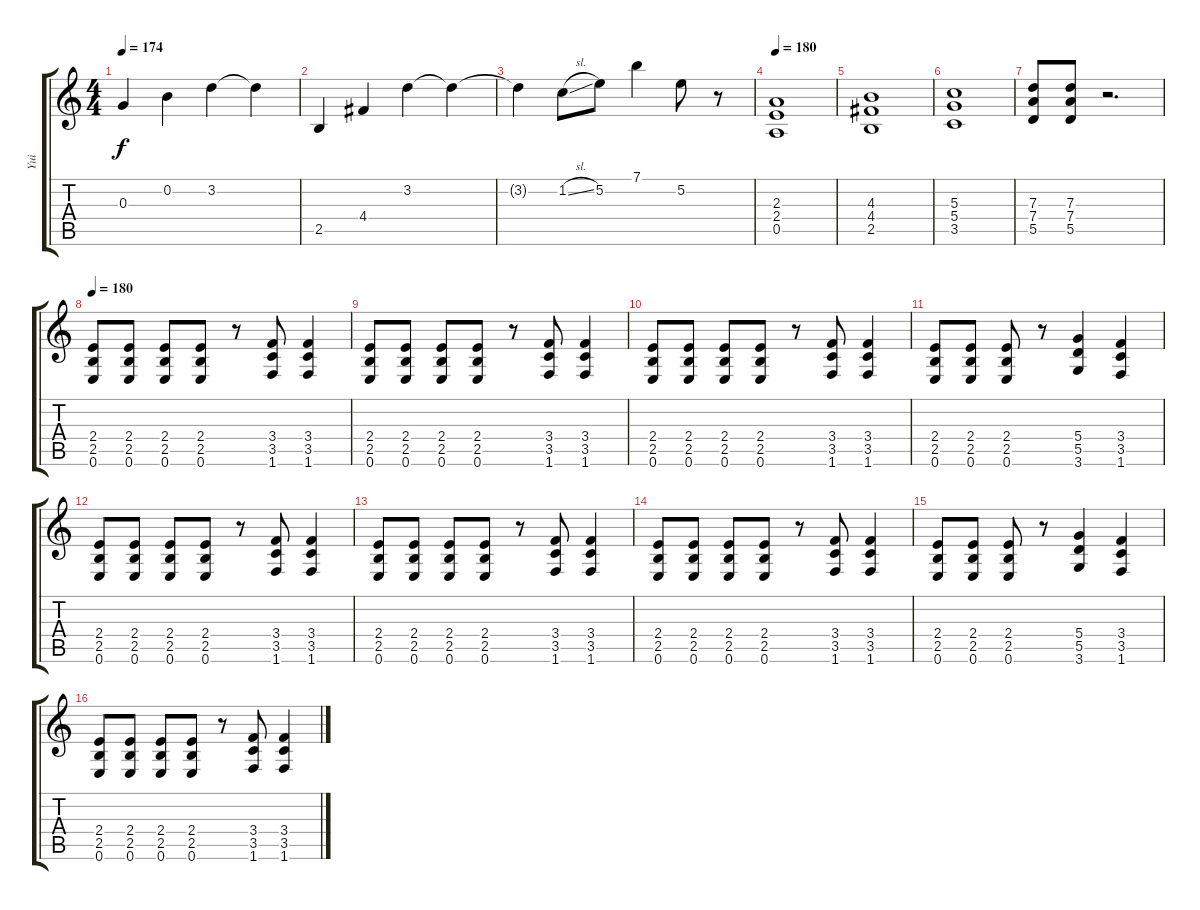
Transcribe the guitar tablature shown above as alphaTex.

\track ("Yui" "Yui") {instrument distortionguitar}
\staff {score tabs}
\tuning (E4 B3 G3 D3 A2 E2) {hide}
\ts (4 4)
\tempo 174
\clef g2
\ks c
0.3{t}.4{dy f} 0.2.4 3.2.4 3.2{t}.4 |
2.5.4 4.4.4 3.2.4 3.2{t}.4 |
3.2{t}.4 1.2{sl}.8 5.2.8 7.1.4 5.2.8 r.8 |
\tempo 180
(2.3 2.4 0.5).1 |
(4.3 4.4 2.5).1 |
(5.3 5.4 3.5).1 |
(7.3 7.4 5.5).8 (7.3 7.4 5.5).8 r.2{d} |
\tempo 180
(2.4 2.5 0.6).8{instrument overdrivenguitar} (2.4 2.5 0.6).8 (2.4 2.5 0.6).8 (2.4 2.5 0.6).8 r.8 (3.4 3.5 1.6).8 (3.4 3.5 1.6).4 |
(2.4 2.5 0.6).8 (2.4 2.5 0.6).8 (2.4 2.5 0.6).8 (2.4 2.5 0.6).8 r.8 (3.4 3.5 1.6).8 (3.4 3.5 1.6).4 |
(2.4 2.5 0.6).8 (2.4 2.5 0.6).8 (2.4 2.5 0.6).8 (2.4 2.5 0.6).8 r.8 (3.4 3.5 1.6).8 (3.4 3.5 1.6).4 |
(2.4 2.5 0.6).8 (2.4 2.5 0.6).8 (2.4 2.5 0.6).8 r.8 (5.4 5.5 3.6).4 (3.4 3.5 1.6).4 |
(2.4 2.5 0.6).8 (2.4 2.5 0.6).8 (2.4 2.5 0.6).8 (2.4 2.5 0.6).8 r.8 (3.4 3.5 1.6).8 (3.4 3.5 1.6).4 |
(2.4 2.5 0.6).8 (2.4 2.5 0.6).8 (2.4 2.5 0.6).8 (2.4 2.5 0.6).8 r.8 (3.4 3.5 1.6).8 (3.4 3.5 1.6).4 |
(2.4 2.5 0.6).8 (2.4 2.5 0.6).8 (2.4 2.5 0.6).8 (2.4 2.5 0.6).8 r.8 (3.4 3.5 1.6).8 (3.4 3.5 1.6).4 |
(2.4 2.5 0.6).8 (2.4 2.5 0.6).8 (2.4 2.5 0.6).8 r.8 (5.4 5.5 3.6).4 (3.4 3.5 1.6).4 |
(2.4 2.5 0.6).8 (2.4 2.5 0.6).8 (2.4 2.5 0.6).8 (2.4 2.5 0.6).8 r.8 (3.4 3.5 1.6).8 (3.4 3.5 1.6).4
